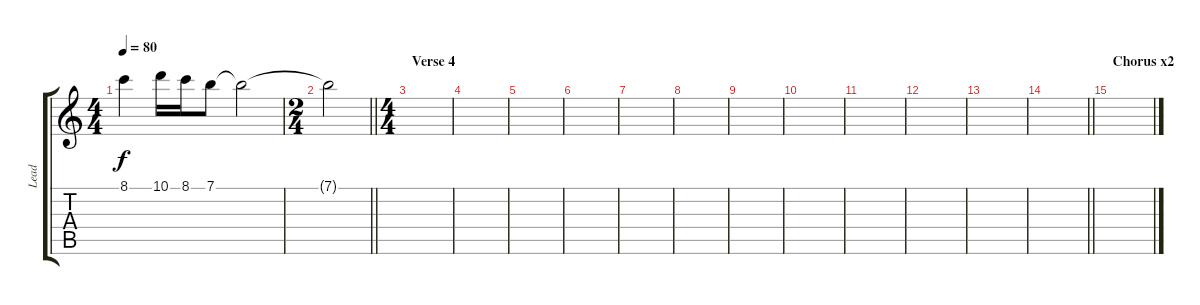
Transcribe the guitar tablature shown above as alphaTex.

\track ("Lead" "Lead") {instrument distortionguitar}
\staff {score tabs}
\tuning (E4 B3 G3 D3 A2 E2) {hide}
\ts (4 4)
\tempo 80
\clef g2
\ks c
8.1{t}.4{dy f} 10.1.16 8.1.16 7.1.8 7.1{t}.2 |
\ts (2 4)
\barLineRight lightlight
7.1{t}.2 |
\ts (4 4)
\section ("" "Verse 4")
|
|
|
|
|
|
|
|
|
|
|
\barLineRight lightlight
|
\section ("" "Chorus x2")
